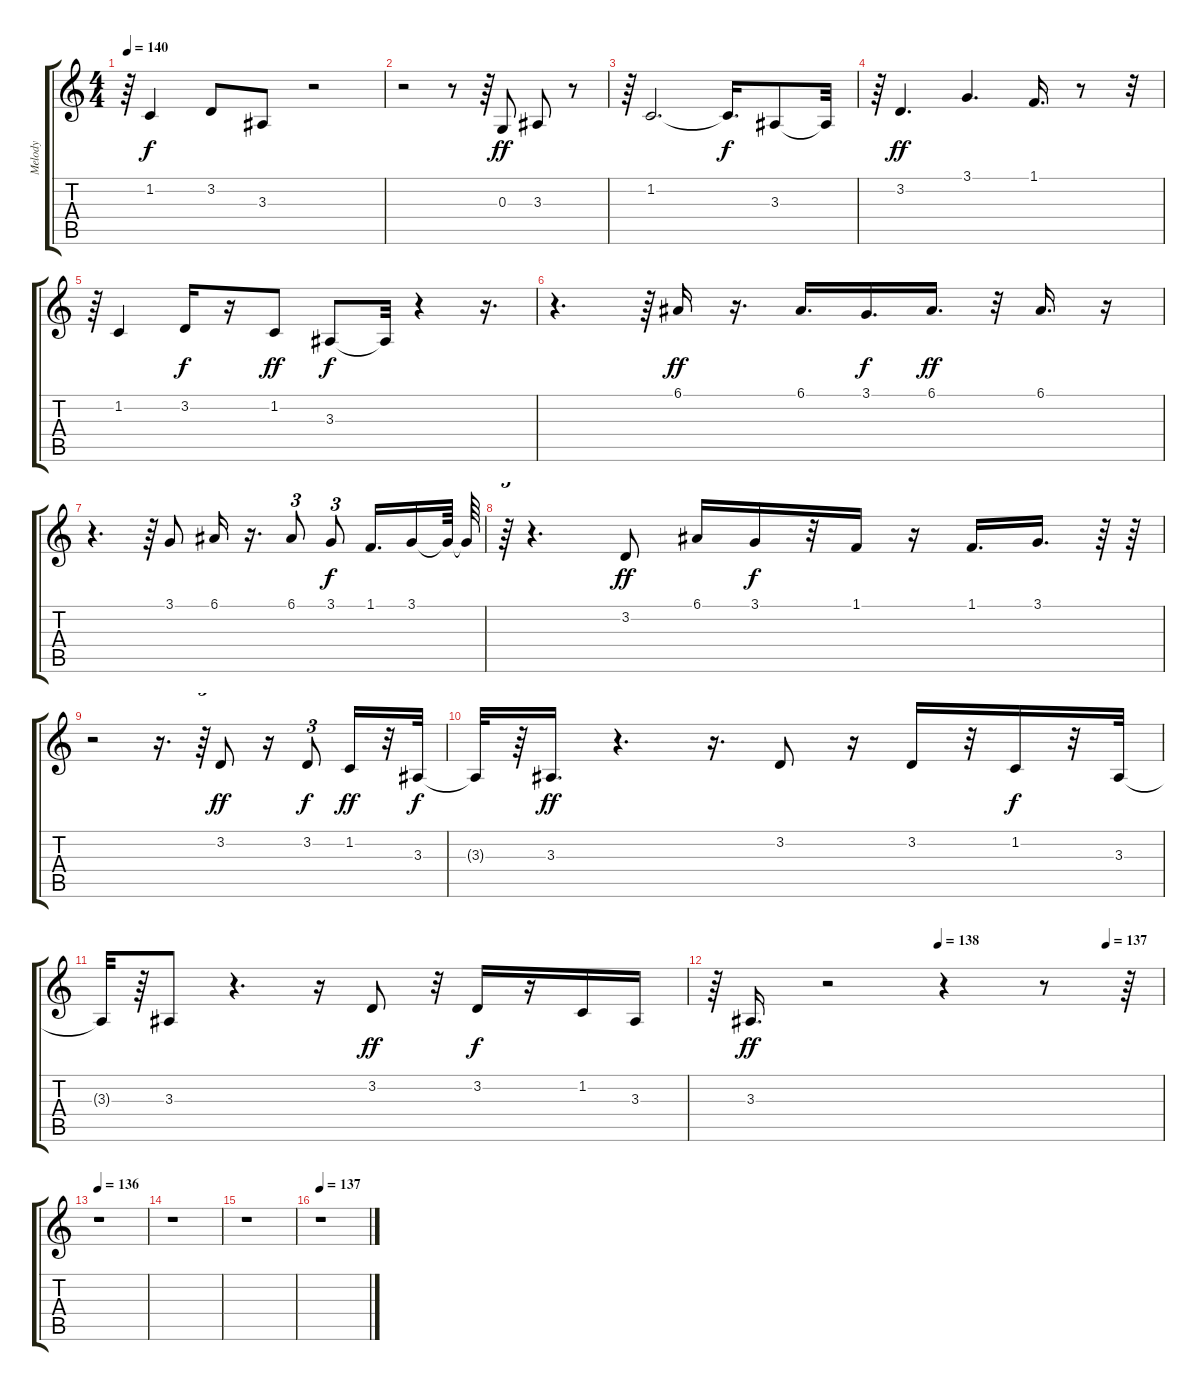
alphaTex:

\track ("Melody              " "Melody    ") {instrument flute}
\staff {score tabs}
\tuning (E4 B3 G3 D3 A2 E2) {hide}
\ts (4 4)
\tempo 140
\clef g2
\ks c
r.64{dy f} 1.2.4 3.2.8 3.3.8 r.2 |
r.2 r.8 r.64 0.3.8{dy ff} 3.3.8 r.8 |
r.64 1.2.2{d} 1.2{t}.16{d dy f} 3.3.8 3.3{t}.32 |
r.64 3.2.4{d dy ff} 3.1.4{d} 1.1.16{d} r.8 r.32 |
r.64 1.2.4 3.2.16{dy f} r.16 1.2.8{dy ff} 3.3.8{dy f} 3.3{t}.32 r.4 r.16{d} |
r.4{d} r.64 6.1.16{dy ff} r.16{d} 6.1.16{d} 3.1.16{d dy f} 6.1.16{d dy ff} r.32 6.1.16{d} r.16 |
r.4{d} r.64 3.1.8 6.1.16 r.16{d} 6.1.8{tu (3 2)} 3.1.8{tu (3 2) dy f} 1.1.16{d} 3.1.16 3.1{t}.64 3.1{t}.64 |
r.64{tu (5 4)} r.4{d} 3.2.8{dy ff} 6.1.16 3.1.16{dy f} r.32 1.1.16 r.16 1.1.16{d} 3.1.16{d} r.64 r.64 |
r.2 r.16{d} r.64{tu (5 4)} 3.2.8{dy ff} r.16 3.2.8{tu (3 2) dy f} 1.2.16{dy ff} r.32 3.3.32{dy f} |
3.3{t}.32 r.64 3.3.16{d dy ff} r.4{d} r.16{d} 3.2.8 r.16 3.2.16 r.32 1.2.16{dy f} r.32 3.3.32 |
3.3{t}.32 r.64 3.3.8 r.4{d} r.16 3.2.8{dy ff} r.32 3.2.16{dy f} r.16 1.2.16 3.3.16 |
\tempo (138 0.5)
\tempo (137 0.875)
r.64 3.3.16{d dy ff} r.2 r.4 r.8 r.64 |
\tempo 136
r.1 |
r.1 |
r.1 |
\tempo 137
r.1
